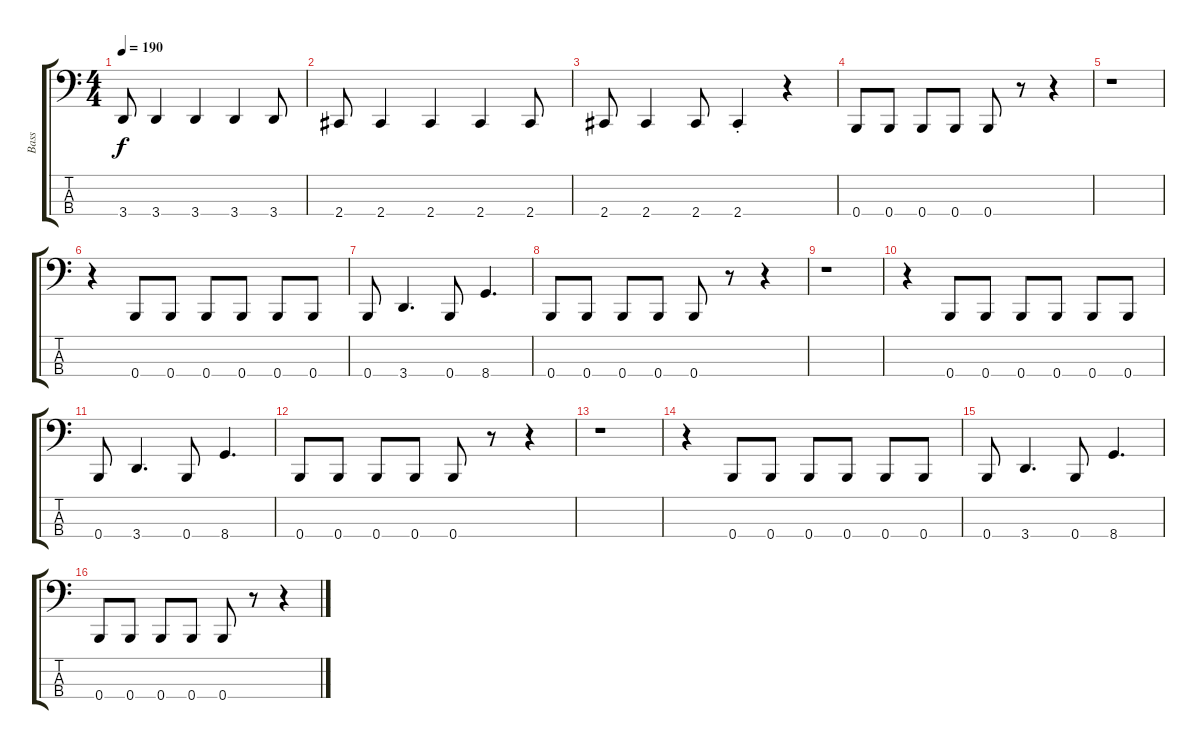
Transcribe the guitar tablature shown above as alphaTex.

\track ("Bass" "Bass") {instrument electricbasspick}
\staff {score tabs}
\tuning (E2 B1 Gb1 B0) {hide}
\ts (4 4)
\tempo 190
\clef f4
\ks c
3.4.8{dy f} 3.4.4 3.4.4 3.4.4 3.4.8 |
2.4.8 2.4.4 2.4.4 2.4.4 2.4.8 |
2.4.8 2.4.4 2.4.8 2.4{st}.4 r.4 |
0.4.8 0.4.8 0.4.8 0.4.8 0.4.8 r.8 r.4 |
r.1 |
r.4 0.4.8 0.4.8 0.4.8 0.4.8 0.4.8 0.4.8 |
0.4.8 3.4.4{d} 0.4.8 8.4.4{d} |
0.4.8 0.4.8 0.4.8 0.4.8 0.4.8 r.8 r.4 |
r.1 |
r.4 0.4.8 0.4.8 0.4.8 0.4.8 0.4.8 0.4.8 |
0.4.8 3.4.4{d} 0.4.8 8.4.4{d} |
0.4.8 0.4.8 0.4.8 0.4.8 0.4.8 r.8 r.4 |
r.1 |
r.4 0.4.8 0.4.8 0.4.8 0.4.8 0.4.8 0.4.8 |
0.4.8 3.4.4{d} 0.4.8 8.4.4{d} |
0.4.8 0.4.8 0.4.8 0.4.8 0.4.8 r.8 r.4
